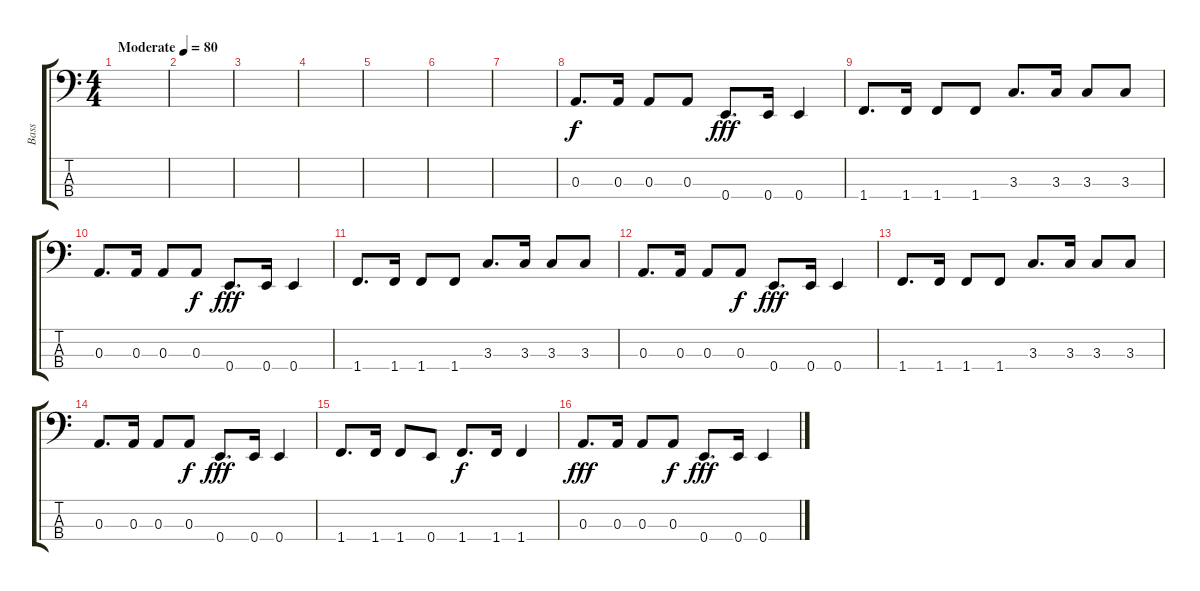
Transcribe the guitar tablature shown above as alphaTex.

\track ("Bass" "Bass") {instrument acousticbass}
\staff {score tabs}
\tuning (G2 D2 A1 E1) {hide}
\ts (4 4)
\tempo (80 "Moderate")
\clef f4
\ks c
|
|
|
|
|
|
|
0.3.8{d} 0.3.16 0.3.8 0.3.8{dy f} 0.4.8{d dy fff} 0.4.16 0.4.4 |
1.4.8{d} 1.4.16 1.4.8 1.4.8 3.3.8{d} 3.3.16 3.3.8 3.3.8 |
0.3.8{d} 0.3.16 0.3.8 0.3.8{dy f} 0.4.8{d dy fff} 0.4.16 0.4.4 |
1.4.8{d} 1.4.16 1.4.8 1.4.8 3.3.8{d} 3.3.16 3.3.8 3.3.8 |
0.3.8{d} 0.3.16 0.3.8 0.3.8{dy f} 0.4.8{d dy fff} 0.4.16 0.4.4 |
1.4.8{d} 1.4.16 1.4.8 1.4.8 3.3.8{d} 3.3.16 3.3.8 3.3.8 |
0.3.8{d} 0.3.16 0.3.8 0.3.8{dy f} 0.4.8{d dy fff} 0.4.16 0.4.4 |
1.4.8{d} 1.4.16 1.4.8 0.4.8 1.4.8{d dy f} 1.4.16 1.4.4 |
0.3.8{d dy fff} 0.3.16 0.3.8 0.3.8{dy f} 0.4.8{d dy fff} 0.4.16 0.4.4
